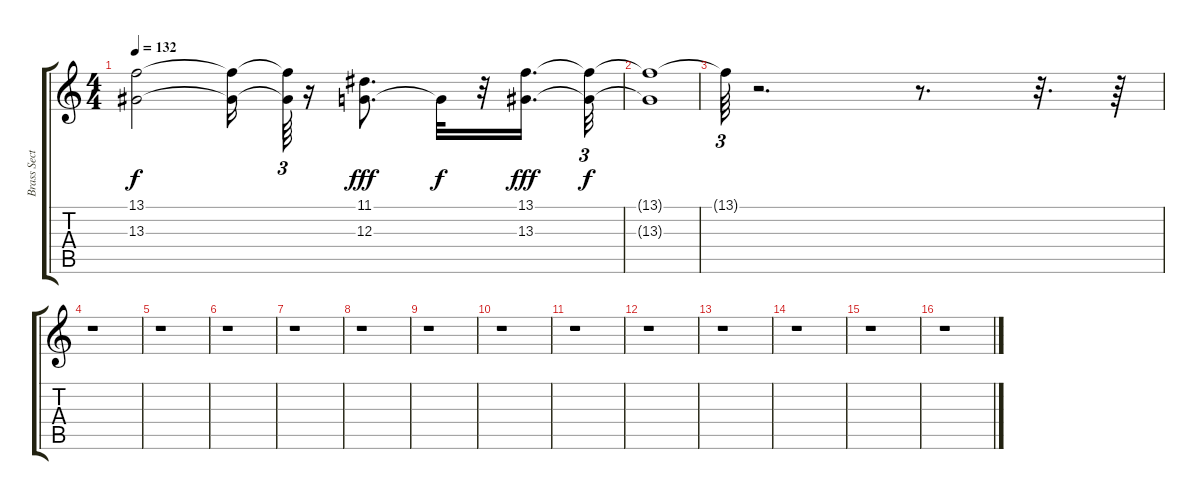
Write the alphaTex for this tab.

\track ("Brass Section" "Brass Sect") {instrument brasssection}
\staff {score tabs}
\tuning (E4 B3 G3 D3 A2 E2) {hide}
\ts (4 4)
\tempo 132
\clef g2
\ks c
(13.1{t} 13.3{t}).2{dy f} (13.1{t} 13.3{t}).16 (13.1{t} 13.3{t}).64{tu (3 2)} r.16 (11.1 12.3).8{d dy fff} 12.3{t}.32{dy f} r.32 (13.1 13.3).16{d dy fff} (13.1{t} 13.3{t}).32{tu (3 2) dy f} |
(13.1{t} 13.3{t}).1 |
13.1{t}.64{tu (3 2)} r.2{d} r.8{d} r.32{d} r.64 |
r.1 |
r.1 |
r.1 |
r.1 |
r.1 |
r.1 |
r.1 |
r.1 |
r.1 |
r.1 |
r.1 |
r.1 |
r.1
